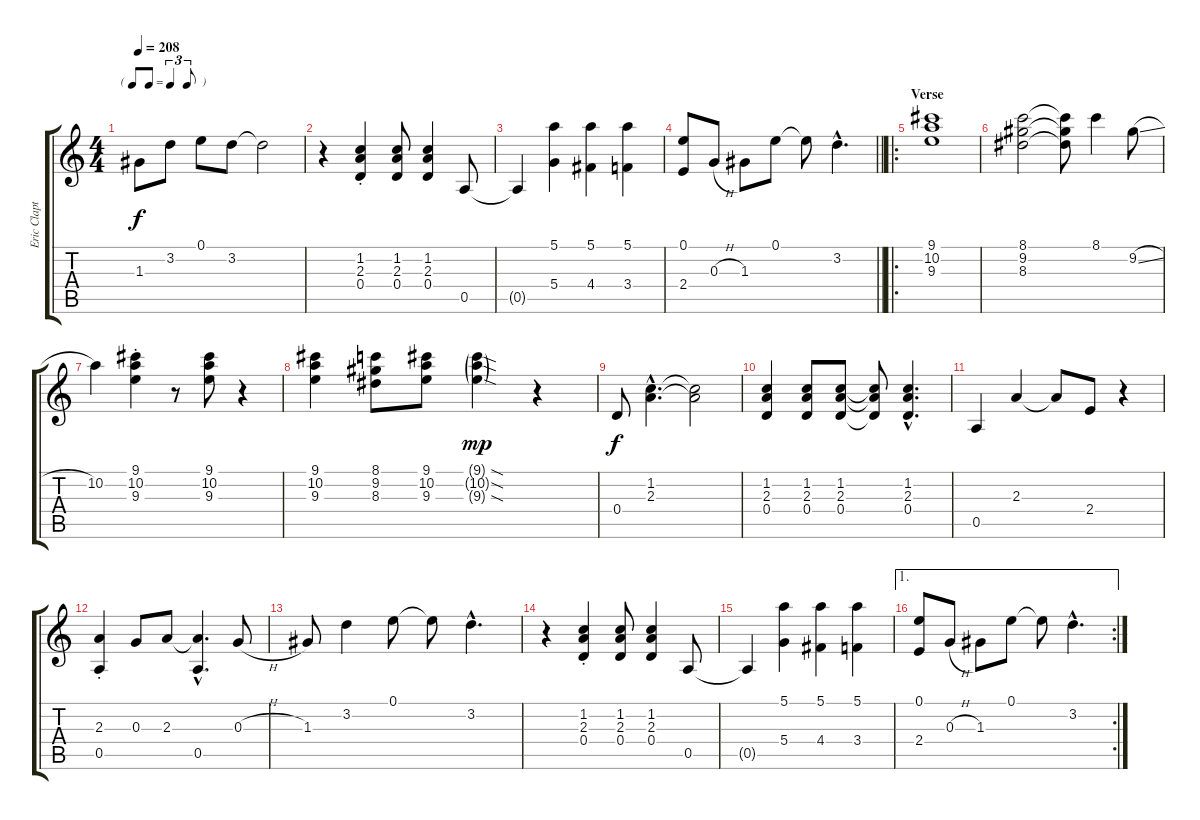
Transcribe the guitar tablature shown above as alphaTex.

\track ("Eric Clapton Guitar I" "Eric Clapt") {instrument electricguitarclean}
\staff {score tabs}
\tuning (E4 B3 G3 D3 A2 E2) {hide}
\ts (4 4)
\tf triplet8th
\tempo 208
\clef g2
\ks c
1.3.8{dy f} 3.2.8 0.1.8 3.2.8 3.2{t}.2 |
r.4 (1.2{st} 2.3{st} 0.4{st}).4 (1.2 2.3 0.4).8 (1.2 2.3 0.4).4 0.5.8 |
0.5{t}.4 (5.1 5.4).4 (5.1 4.4).4 (5.1 3.4).4 |
\barLineRight lightlight
(0.1 2.4).8 0.3{h}.8 1.3.8 0.1.8 0.1{t}.8 3.2{hac}.4{d} |
\ro
\section ("" "Verse")
(9.1 10.2 9.3).1 |
(8.1 9.2 8.3).2 (8.1{t} 9.2{t} 8.3{t}).8 8.1.4 9.2{sl}.8 |
10.2.4 (9.1{st} 10.2{st} 9.3{st}).4 r.8 (9.1 10.2 9.3).8 r.4 |
(9.1 10.2 9.3).4 (8.1 9.2 8.3).8 (9.1 10.2 9.3).8 (9.1{sod g} 10.2{sod g} 9.3{sod g}).4{dy mp} r.4 |
0.4.8{dy f} (1.2{hac} 2.3{hac}).4{d} (1.2{t} 2.3{t}).2 |
(1.2 2.3 0.4).4 (1.2 2.3 0.4).8 (1.2 2.3 0.4).8 (1.2{t} 2.3{t} 0.4{t}).8 (1.2{hac} 2.3{hac} 0.4{hac}).4{d} |
0.5.4 2.3.4 2.3{t}.8 2.4.8 r.4 |
(2.3{st} 0.5{st}).4 0.3.8 2.3.8 (2.3{hac t} 0.5{hac}).4{d} 0.3{h}.8 |
1.3.8 3.2.4 0.1.8 0.1{t}.8 3.2{hac}.4{d} |
r.4 (1.2{st} 2.3{st} 0.4{st}).4 (1.2 2.3 0.4).8 (1.2 2.3 0.4).4 0.5.8 |
0.5{t}.4 (5.1 5.4).4 (5.1 4.4).4 (5.1 3.4).4 |
\ae 1
\rc 2
(0.1 2.4).8 0.3{h}.8 1.3.8 0.1.8 0.1{t}.8 3.2{hac}.4{d}
